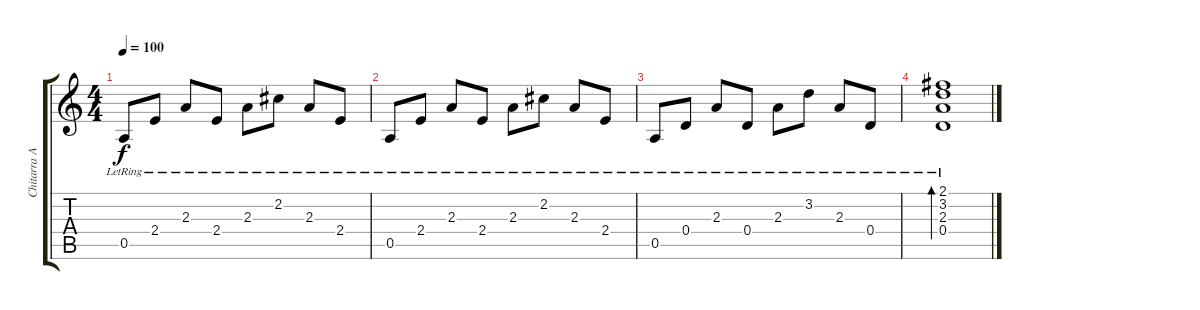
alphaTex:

\track ("Chitarra Acustica 2" "Chitarra A") {solo instrument acousticguitarsteel}
\staff {score tabs}
\tuning (E4 B3 G3 D3 A2 E2) {hide}
\ts (4 4)
\tempo 100
\clef g2
\ks c
0.5{lr}.8{dy f} 2.4{lr}.8 2.3{lr}.8 2.4{lr}.8 2.3{lr}.8 2.2{lr}.8 2.3{lr}.8 2.4{lr}.8 |
0.5{lr}.8 2.4{lr}.8 2.3{lr}.8 2.4{lr}.8 2.3{lr}.8 2.2{lr}.8 2.3{lr}.8 2.4{lr}.8 |
0.5{lr}.8 0.4{lr}.8 2.3{lr}.8 0.4{lr}.8 2.3{lr}.8 3.2{lr}.8 2.3{lr}.8 0.4{lr}.8 |
(2.1{lr} 3.2{lr} 2.3{lr} 0.4{lr}).1{bd 240}
